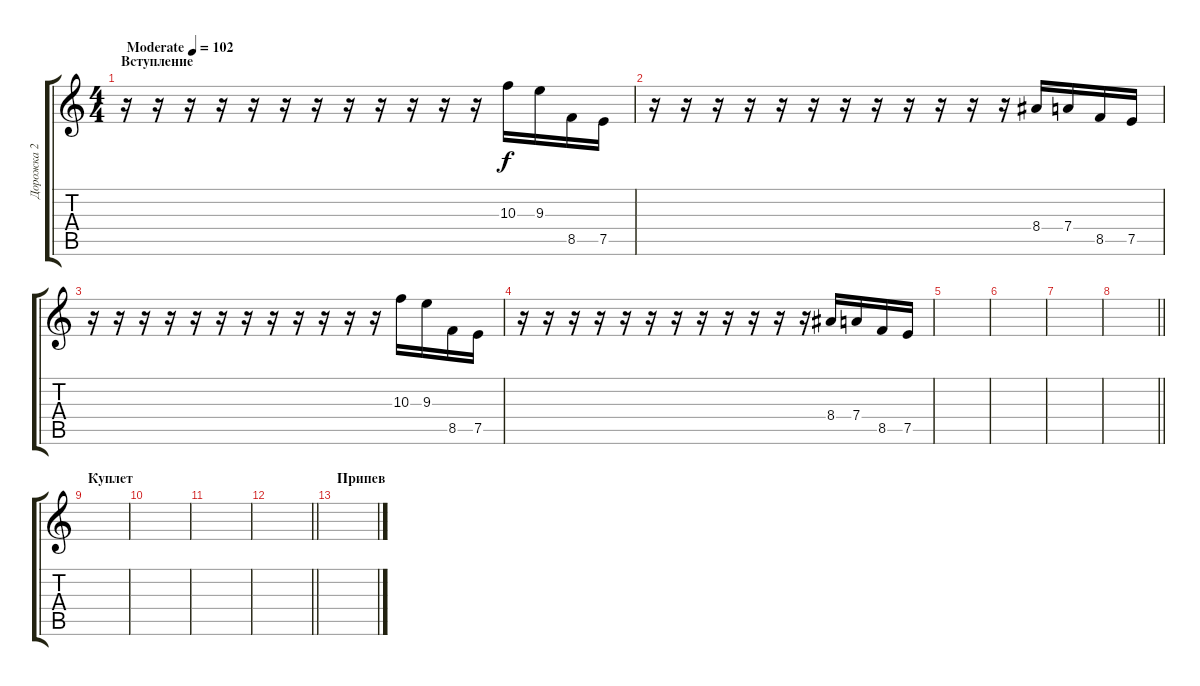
\track ("Дорожка 2" "Дорожка 2") {instrument distortionguitar}
\staff {score tabs}
\tuning (E4 B3 G3 D3 A2 E2) {hide}
\ts (4 4)
\section ("" "Вступление")
\tempo (102 "Moderate")
\clef g2
\ks c
r.16{dy f instrument distortionguitar} r.16 r.16 r.16 r.16 r.16 r.16 r.16 r.16 r.16 r.16 r.16 10.3.16 9.3.16 8.5.16 7.5.16 |
r.16 r.16 r.16 r.16 r.16 r.16 r.16 r.16 r.16 r.16 r.16 r.16 8.4.16 7.4.16 8.5.16 7.5.16 |
r.16 r.16 r.16 r.16 r.16 r.16 r.16 r.16 r.16 r.16 r.16 r.16 10.3.16 9.3.16 8.5.16 7.5.16 |
r.16 r.16 r.16 r.16 r.16 r.16 r.16 r.16 r.16 r.16 r.16 r.16 8.4.16 7.4.16 8.5.16 7.5.16 |
|
|
|
\barLineRight lightlight
|
\section ("" "Куплет")
|
|
|
\barLineRight lightlight
|
\section ("" "Припев")
